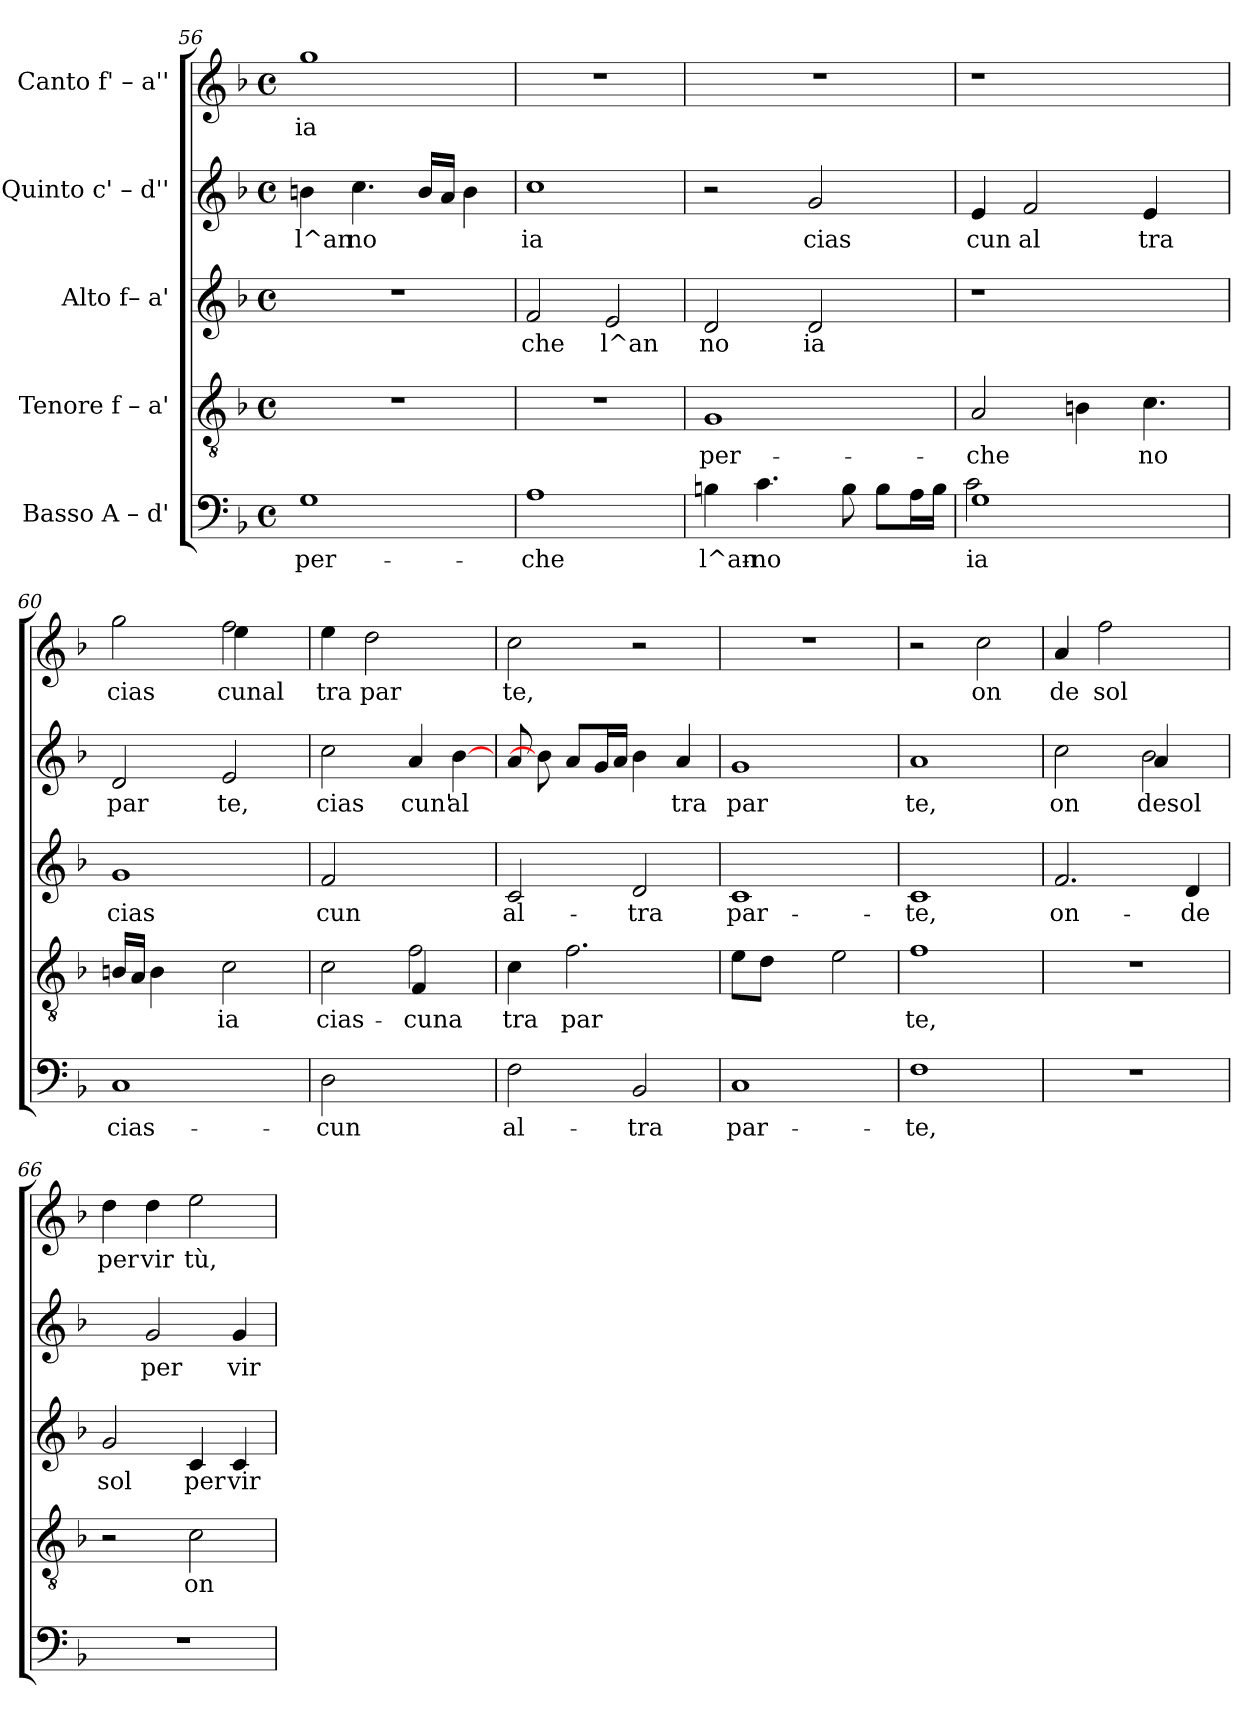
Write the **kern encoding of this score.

**kern	**text	**kern	**text	**kern	**text	**kern	**text	**kern	**text
*part5	*part5	*part4	*part4	*part3	*part3	*part2	*part2	*part1	*part1
*staff5	*staff5	*staff4	*staff4	*staff3	*staff3	*staff2	*staff2	*staff1	*staff1
*I"Basso  A – d'	*	*I"Tenore  f – a'	*	*I"Alto  f– a'	*	*I"Quinto  c' – d''	*	*I"Canto  f' – a''	*
*clefF4	*	*clefGv2	*	*clefG2	*	*clefG2	*	*clefG2	*
*k[b-]	*	*k[b-]	*	*k[b-]	*	*k[b-]	*	*k[b-]	*
*F:	*	*F:	*	*F:	*	*F:	*	*F:	*
*M4/4	*	*M4/4	*	*M4/4	*	*M4/4	*	*M4/4	*
*met(c)	*	*met(c)	*	*met(c)	*	*met(c)	*	*met(c)	*
=56	=56	=56	=56	=56	=56	=56	=56	=56	=56
!	!LO:LY:b:cj	!	!	!	!	!	!LO:LY:b:rj	!	!LO:LY:b:rj
1G	per-	1r	.	1r	.	4bn\	l^an	1gg	ia
!	!	!	!	!	!	!	!LO:LY:b:rj	!	!
.	.	.	.	.	.	4.cc\	no	.	.
!	!	!	!	!	!	!	!LO:LY:b:rj	!	!
.	.	.	.	.	.	16b/L	.	.	.
!	!	!	!	!	!	!	!LO:LY:b:rj	!	!
.	.	.	.	.	.	16a/J	.	.	.
!	!	!	!	!	!	!	!LO:LY:b:rj	!	!
.	.	.	.	.	.	4b\	.	.	.
=57	=57	=57	=57	=57	=57	=57	=57	=57	=57
!	!LO:LY:b:cj	!	!	!	!LO:LY:b:rj	!	!LO:LY:b:rj	!	!
1A	-che	1r	.	2f/	che	1cc	ia	1r	.
!	!	!	!	!	!LO:LY:b:rj	!	!	!	!
.	.	.	.	2e/	l^an	.	.	.	.
=58	=58	=58	=58	=58	=58	=58	=58	=58	=58
!	!LO:LY:b:cj	!	!LO:LY:b:cj	!	!LO:LY:b:rj	!	!	!	!
4Bn\	l^an-	1G	per-	2d/	no	2r	.	1r	.
!	!LO:LY:b:cj	!	!	!	!	!	!	!	!
4.c\	-no-	.	.	.	.	.	.	.	.
!	!	!	!	!	!LO:LY:b:rj	!	!LO:LY:b:rj	!	!
.	.	.	.	2d/	ia	2g/	cias	.	.
!	!LO:LY:b:cj	!	!	!	!	!	!	!	!
8B\	--	.	.	.	.	.	.	.	.
!	!LO:LY:b:cj	!	!	!	!	!	!	!	!
8B\L	--	.	.	.	.	.	.	.	.
!	!LO:LY:b:cj	!	!	!	!	!	!	!	!
16A\	--	.	.	.	.	.	.	.	.
!	!LO:LY:b:cj	!	!	!	!	!	!	!	!
16B\J	--	.	.	.	.	.	.	.	.
=59	=59	=59	=59	=59	=59	=59	=59	=59	=59
*^	*	*	*	*	*	*	*	*	*
!	!	!LO:LY:b:cj	!	!LO:LY:b:cj	!	!	!	!LO:LY:b:rj	!	!
1G	2c\	-ia	2A/	-che	1r	.	4e/	cun	1r	.
!	!	!	!	!	!	!	!	!LO:LY:b:rj	!	!
.	.	.	.	.	.	.	2f/	al	.	.
.	8ryy	.	4Bn\	.	.	.	.	.	.	.
.	2ryy	.	.	.	.	.	.	.	.	.
!	!	!	!	!LO:LY:b:cj	!	!	!	!LO:LY:b:rj	!	!
.	.	.	4.c\	no-	.	.	4e/	tra	.	.
8ryy	.	.	.	.	8ryy	.	8ryy	.	8ryy	.
*v	*v	*	*	*	*	*	*	*	*	*
=60	=60	=60	=60	=60	=60	=60	=60	=60	=60
!	!LO:LY:b:cj	!	!LO:LY:b:cj	!	!LO:LY:b:rj	!	!LO:LY:b:rj	!	!LO:LY:b:rj
*	*	*	*	*	*	*	*	*^	*
1C	cias-	16Bn/L	--	1g	cias	2d/	par	2gg\	2ryy	cias
!	!	!	!LO:LY:b:cj	!	!	!	!	!	!	!
.	.	16A/J	--	.	.	.	.	.	.	.
!	!	!	!LO:LY:b:cj	!	!	!	!	!	!	!
.	.	4B\	--	.	.	.	.	.	.	.
.	.	8ryy	.	.	.	.	.	.	.	.
!	!	!	!LO:LY:b:cj	!	!	!	!LO:LY:b:rj	!	!	!LO:LY:b:rj
.	.	2c\	-ia	.	.	2e/	te,	2ff\	4ee\	cunal
.	.	.	.	.	.	.	.	.	4ryy	.
!!LO:PB:g=z
=61	=61	=61	=61	=61	=61	=61	=61	=61	=61	=61
!	!LO:LY:b:cj	!	!LO:LY:b:cj	!	!LO:LY:b:rj	!	!LO:LY:b:rj	!	!	!LO:LY:b:rj
*	*	*^	*	*	*	*	*	*v	*v	*
2D\	-cun	2c\	2ryy	cias-	2f/	cun	2cc\	cias	4ee\	tra
!	!	!	!	!	!	!	!	!	!	!LO:LY:b:rj
.	.	.	.	.	.	.	.	.	2dd\	par
!	!	!	!	!LO:LY:b:cj	!	!	!	!LO:LY:b:rj	!	!
2ryy	.	2f\	4F/	-cuna	2ryy	.	4a/	cun'	.	.
!	!	!	!	!	!	!	!	!LO:LY:b:rj	!	!
.	.	.	4ryy	.	.	.	[4b-\	al	4ryy	.
=62	=62	=62	=62	=62	=62	=62	=62	=62	=62	=62
!	!LO:LY:b:cj	!	!	!LO:LY:b:cj	!	!LO:LY:b:rj	!	!LO:LY:b:rj	!	!LO:LY:b:rj
*	*	*v	*v	*	*	*	*	*	*	*
2F\	al-	4c\	tra	2c/	al-	8a/	.	2cc\	te,
.	.	.	.	.	.	8b-\]	.	.	.
!	!	!	!LO:LY:b:cj	!	!	!	!LO:LY:b:rj	!	!
.	.	2.f\	par-	.	.	8a/L	.	.	.
!	!	!	!	!	!	!	!LO:LY:b:rj	!	!
.	.	.	.	.	.	16g/	.	.	.
!	!	!	!	!	!	!	!LO:LY:b:rj	!	!
.	.	.	.	.	.	16a/J	.	.	.
!	!LO:LY:b:cj	!	!	!	!LO:LY:b:rj	!	!	!	!
2BB-/	-tra	.	.	2d/	-tra	4b-\	.	2r	.
!	!	!	!	!	!	!	!LO:LY:b:rj	!	!
.	.	.	.	.	.	4a/	tra	.	.
=63	=63	=63	=63	=63	=63	=63	=63	=63	=63
!	!LO:LY:b:cj	!	!LO:LY:b:cj	!	!LO:LY:b:rj	!	!LO:LY:b:rj	!	!
1C	par-	8e\L	--	1c	par-	1g	par	1r	.
!	!	!	!LO:LY:b:cj	!	!	!	!	!	!
.	.	8d\J	--	.	.	.	.	.	.
.	.	4ryy	.	.	.	.	.	.	.
!	!	!	!LO:LY:b:cj	!	!	!	!	!	!
.	.	2e\	--	.	.	.	.	.	.
=64	=64	=64	=64	=64	=64	=64	=64	=64	=64
!	!LO:LY:b:cj	!	!LO:LY:b:cj	!	!LO:LY:b:rj	!	!LO:LY:b:rj	!	!
1F	-te,	1f	-te,	1c	-te,	1a	te,	2r	.
!	!	!	!	!	!	!	!	!	!LO:LY:b:rj
.	.	.	.	.	.	.	.	2cc\	on
=65	=65	=65	=65	=65	=65	=65	=65	=65	=65
!	!	!	!	!	!LO:LY:b:rj	!	!LO:LY:b:rj	!	!LO:LY:b:rj
*	*	*	*	*	*	*^	*	*	*
1r	.	1r	.	2.f/	on-	2cc\	2ryy	on	4a/	de
!	!	!	!	!	!	!	!	!	!	!LO:LY:b:rj
.	.	.	.	.	.	.	.	.	2ff\	sol
!	!	!	!	!	!	!	!	!LO:LY:b:rj	!	!
.	.	.	.	.	.	2b-\	4a/	desol	.	.
!	!	!	!	!	!LO:LY:b:rj	!	!	!	!	!
.	.	.	.	4d/	-de	.	4ryy	.	4ryy	.
=66	=66	=66	=66	=66	=66	=66	=66	=66	=66	=66
!	!	!	!	!	!LO:LY:b:rj	!	!	!	!	!LO:LY:b:rj
*	*	*	*	*	*	*v	*v	*	*	*
1r	.	2r	.	2g/	sol	4ryy	.	4dd\	per
!	!	!	!	!	!	!	!LO:LY:b:rj	!	!LO:LY:b:rj
.	.	.	.	.	.	2g/	per	4dd\	vir
!	!	!	!LO:LY:b:cj	!	!LO:LY:b:rj	!	!	!	!LO:LY:b:rj
.	.	2c\	on-	4c/	per	.	.	2ee\	tù,
!	!	!	!	!	!LO:LY:b:rj	!	!LO:LY:b:rj	!	!
.	.	.	.	4c/	vir-	4g/	vir	.	.
=	=	=	=	=	=	=	=	=	=
*-	*-	*-	*-	*-	*-	*-	*-	*-	*-
